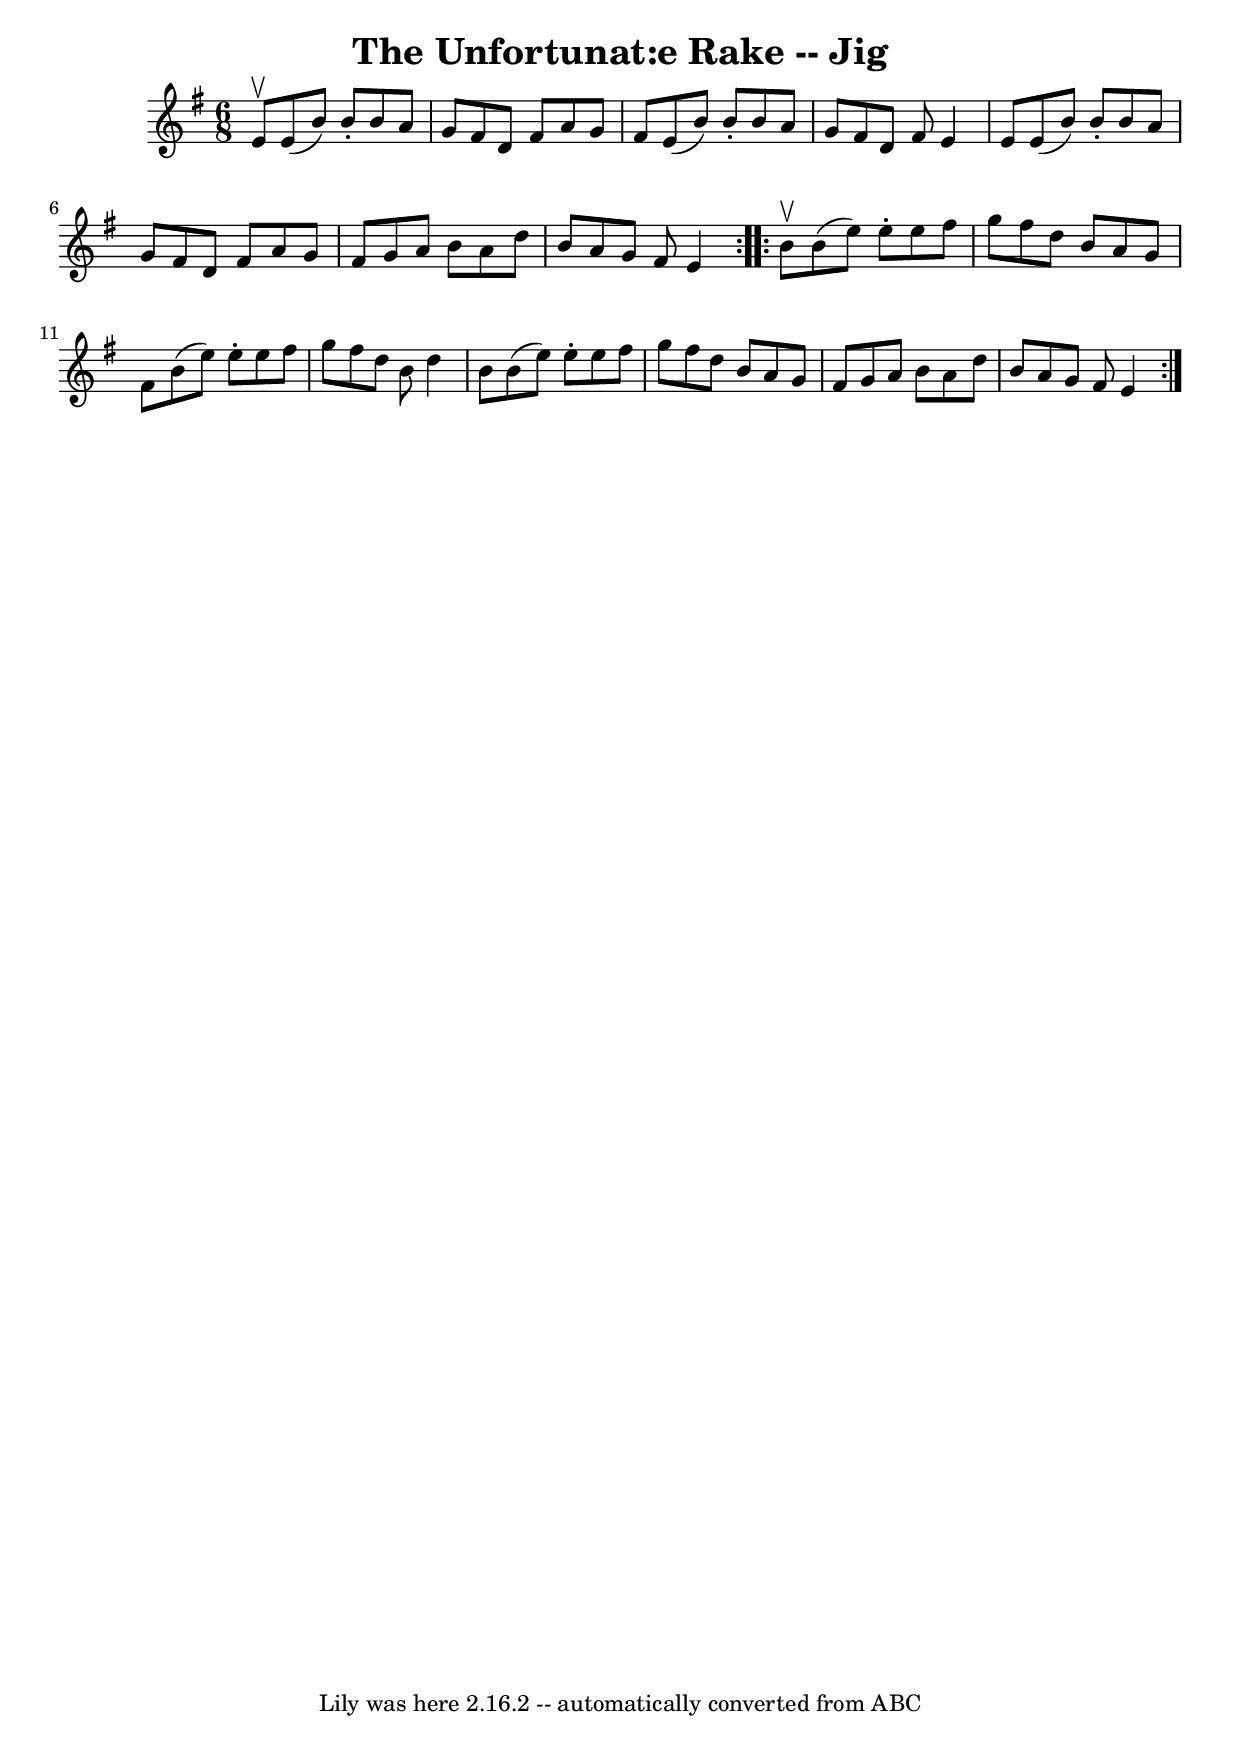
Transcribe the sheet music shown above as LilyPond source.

\version "2.16.2"
\include "Mammoth.ily"
\header {
	%% book = "Ryan's Mammoth Collection"
	crossRefNumber = "1"
	footnotes = "\\\\89 467"
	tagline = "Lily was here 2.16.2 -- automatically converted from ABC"
	title = "The Unfortunat:e Rake -- Jig"
}
voicedefault =  {


\repeat volta 2 {
\time 6/8 
\key e \minor e'8^\upbow |
 e'8 (b'8) b'8 -.   
b'8 a'8 g'8    |
 fis'8 d'8 fis'8 a'8 g'8 fis'8    
|
 e'8 (b'8) b'8 -. b'8 a'8 g'8    |
 fis'8    
d'8 fis'8 e'4 e'8    |
 e'8 (b'8) b'8 -. b'8    
a'8 g'8    |
 fis'8 d'8 fis'8 a'8 g'8 fis'8    
|
 g'8 a'8 b'8 a'8 d''8 b'8    |
 a'8 g'8    
fis'8 e'4  }     \repeat volta 2 { b'8^\upbow |
 b'8 (e''8  
-) e''8 -. e''8 fis''8 g''8    |
 fis''8 d''8 b'8    
a'8 g'8 fis'8    |
 b'8 (e''8) e''8 -. e''8 fis''8   
 g''8    |
 fis''8 d''8 b'8 d''4 b'8    |
 b'8 (
 e''8) e''8 -. e''8 fis''8 g''8    |
 fis''8 d''8    
b'8 a'8 g'8 fis'8    |
 g'8 a'8 b'8 a'8 d''8    
b'8    |
 a'8 g'8 fis'8 e'4  }   
}

\score{
    <<

	\context Staff="default"
	{
	    \voicedefault 
	}

    >>
	\layout {
	}
	\midi {}
}
